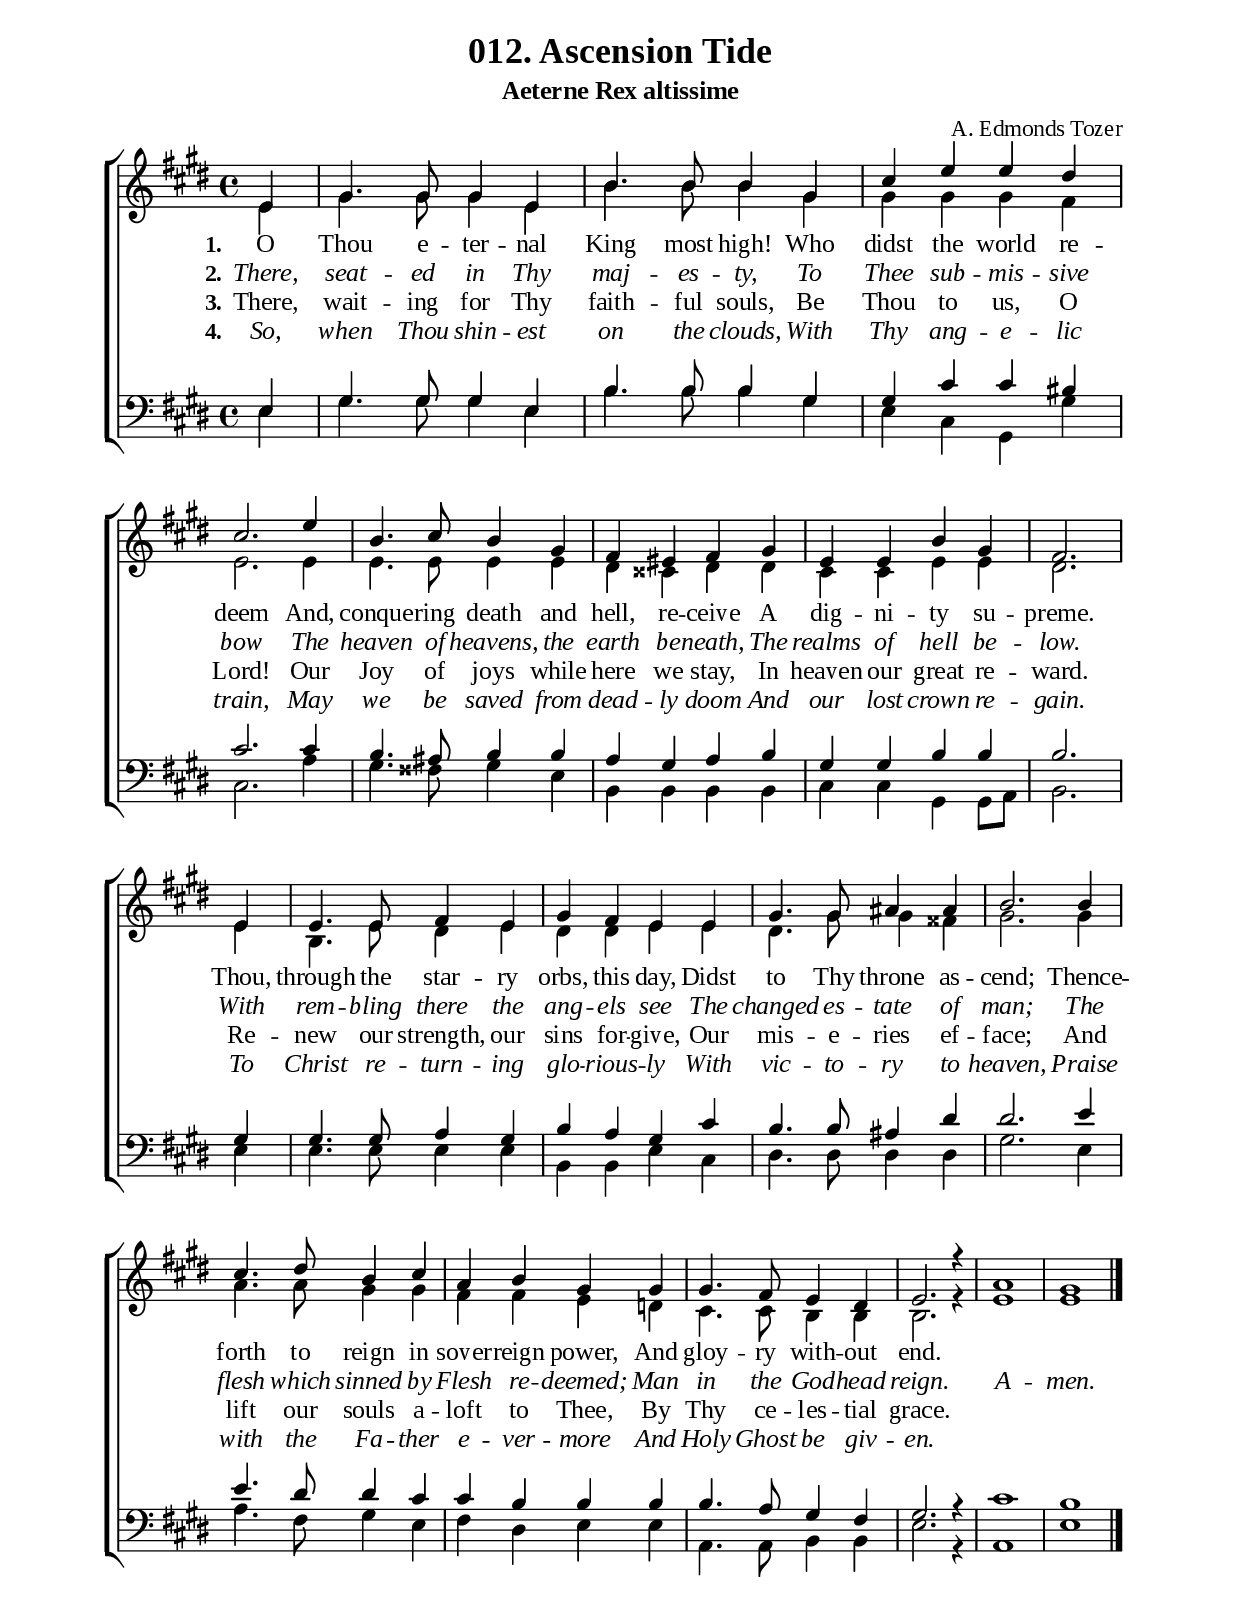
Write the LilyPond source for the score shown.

%%%%%%%%%%%%%%%%%%%%%%%%%%%%%
% CONTENTS OF THIS DOCUMENT
% 1. Common settings
% 2. Soprano verse music
% 3. Alto verse music
% 4. Tenor verse music
% 5. Basso verse music
% 6. Verse lyrics
% 7. Layout
%%%%%%%%%%%%%%%%%%%%%%%%%%%%%

%%%%%%%%%%%%%%%%%%%%%%%%%%%%%
% 1. Common settings
%%%%%%%%%%%%%%%%%%%%%%%%%%%%%
\version "2.18.2"

\header {
  title = "012. Ascension Tide"
  subtitle = "Aeterne Rex altissime"
  %poet = ""
  composer = "A. Edmonds Tozer"
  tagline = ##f
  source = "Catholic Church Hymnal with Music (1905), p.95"
  %site = ""
}

globalSettings= {
  \key e \major
  \time 4/4
  %\override Score.BarNumber.break-visibility = ##(#t #t #t)
  \override Score.BarNumber.break-visibility = ##(#f #f #f)
}

verseSettings = {
  \phrasingSlurDashed
}

\paper {
  #(set-paper-size "a4")
  top-margin = 15\mm
  bottom-margin = 15\mm
  left-margin = 20\mm
  right-margin = 20\mm
  indent = #0
  #(define fonts
	 (make-pango-font-tree "Liberation Serif"
	 		       "Liberation Serif"
			       "Liberation Serif"
			       (/ 20 20)))
}

printItalic = \with {
  \override LyricText.font-shape = #'italic
}

%%%%%%%%%%%%%%%%%%%%%%%%%%%%%
% 2. Soprano verse music
%%%%%%%%%%%%%%%%%%%%%%%%%%%%%
musicVerseSoprano = \relative c' {
\partial 4 e4 |
  %{  1 %} gis4. gis8 gis4 e |
  %{	2 %} b'4. b8 b4 gis |
  %{	3 %} cis e e dis \break \bar "|"
  %{	4 %} cis2. e4 |
  %{	5 %} b4. cis8 b4 gis |
  %{	6 %} fis eis fis gis |
  %{	7 %} e e b' gis |
  %{	8 %} fis2. \break \bar "|"
  \partial 4 e4 |
  %{	9 %} e4. e8 fis4 e |
  %{ 10%} gis fis e e |
  %{ 11%} gis4. gis8 ais4 ais |
  %{ 12%} b2. b4 \break \bar "|"
  %{ 13%} cis4. dis8 b4 cis |
  %{ 14%} a b gis gis |
  %{ 15%} gis4. fis8 e4 dis |
  %{ 16%} e2. r4 |
  %{ 17%} a1 |
  %{ 18%} gis1 \bar "|."
}

%%%%%%%%%%%%%%%%%%%%%%%%%%%%%
% 3. Alto verse music
%%%%%%%%%%%%%%%%%%%%%%%%%%%%%
musicVerseAlto = \relative c' {
\partial 4 e4 |
  %{	1 %} gis4. gis8 gis4 e |
  %{	2 %} b'4. b8 b4 gis |
  %{	3 %} gis gis gis fis |
  %{	4 %} e2. e4 |
  %{	5 %} e4. e8 e4 e |
  %{	6 %} dis cisis dis dis |
  %{	7 %} cis cis e e |
  %{	8 %} dis2. e4 |
  %{	9 %} b4. e8 dis 4 e |
  %{ 10%} dis dis e e |
  %{ 11%} dis4. gis8 gis4 fisis |
  %{ 12%} gis2. gis4 |
  %{ 13%} a4. a8 gis4 gis |
  %{ 14%} fis fis e d |
  %{ 15%} cis4. cis8 b4 b |
  %{ 16%} b2. r4 |
  %{ 17%} e1 |
  %{ 18%} e1
  
}

%%%%%%%%%%%%%%%%%%%%%%%%%%%%%
% 4. Tenor verse music
%%%%%%%%%%%%%%%%%%%%%%%%%%%%%
musicVerseTenor = \relative c' {
\partial 4 e,4 |
  %{	1 %} gis4. gis8 gis4 e |
  %{	2 %} b'4. b8 b4 gis |
  %{	3 %} gis cis cis bis |
  %{	4 %} cis2. cis4 |      
  %{	5 %} b4. ais8 b4 b |
  %{	6 %} a gis a b |
  %{	7 %} gis gis b b |
  %{	8 %} b2. gis4 |
  %{	9 %} gis4. gis8 a4 gis |
  %{ 10%} b a gis cis |
  %{ 11%} b4. b8 ais4 dis |
  %{ 12%} dis2. e4 |
  %{ 13%} e4. dis8 dis4 cis |
  %{ 14%} cis b b b |
  %{ 15%} b4. a8 gis4 fis |
  %{ 16%} gis2. r4 |
  %{ 17%} cis1 |
  %{ 18%} b1
  
}

%%%%%%%%%%%%%%%%%%%%%%%%%%%%%
% 5. Basso verse music
%%%%%%%%%%%%%%%%%%%%%%%%%%%%%
musicVerseBasso = \relative c {
\partial 4 e4 |
  %{	1 %} gis4. gis8 gis4 e |
  %{	2 %} b'4. b8 b4 gis |
  %{	3 %} e cis gis gis' |
  %{	4 %} cis,2. a'4 |
  %{	5 %} gis4. fisis8 gis4 e |
  %{	6 %} b b b b |
  %{	7 %} cis cis gis gis8 a8 |
  %{	8 %} b2. e4 |
  %{	9 %} e4. e8 e4 e |
  %{ 10%} b b e cis |
  %{ 11%} dis4. dis8 dis4 dis |
  %{ 12%} gis2. e4 |
  %{ 13%} a4. fis8 gis4 e |
  %{ 14%} fis dis e e |
  %{ 15%} a,4. a8 b4 b |
  %{ 16%} e2. r4 |
  %{ 17%} a,1 |
  %{ 18%} e'1
  
}

%%%%%%%%%%%%%%%%%%%%%%%%%%%%%
% 6. Verse lyrics
%%%%%%%%%%%%%%%%%%%%%%%%%%%%%
lyricVerseOne = \lyricmode {
  \set stanza = #"1."
  O Thou e -- ter -- nal King most high!
  Who didst the world re -- deem
  And, conque -- ring death and hell,
  re -- ceive A dig -- ni -- ty su -- preme.
  Thou, through the star -- ry orbs, this day,
  Didst to Thy throne as -- cend;
  Thence -- forth to reign in sover -- reign power,
  And gloy -- ry with -- out end.
}

lyricVerseTwo = \lyricmode {
  \set stanza = #"2."
  There, seat -- ed in Thy maj -- es -- ty,
  To Thee sub -- mis -- sive bow
  The heaven of heavens, the earth be -- neath,
  The realms of hell be -- low.
  With rem -- bling there the ang -- els see
  The changed es -- tate of man;
  The flesh which sinned by Flesh re -- deemed;
  Man in the God -- head reign. A -- men.
}

lyricVerseThree = \lyricmode {
  \set stanza = #"3."
  There, wait -- ing for Thy faith -- ful souls,
  Be Thou to us, O Lord!
  Our Joy of joys while here we stay,
  In heaven our great re -- ward.
  Re -- new our strength, our sins for -- give,
  Our mis -- e -- ries ef -- face;
  And lift our souls a -- loft to Thee,
  By Thy ce -- les -- tial grace.
}

lyricVerseFour = \lyricmode {
  \set stanza = #"4."
  So, when Thou shin -- est on the clouds,
  With Thy ang -- e -- lic train,
  May we be saved from dead -- ly doom
  And our lost crown re -- gain.
  To Christ re -- turn -- ing glo -- rious -- ly
  With vic -- to -- ry to heaven,
  Praise with the Fa -- ther e -- ver -- more
  And Holy Ghost be giv -- en.
}


%%%%%%%%%%%%%%%%%%%%%%%%%%%%%
% 7. Layout
%%%%%%%%%%%%%%%%%%%%%%%%%%%%%
\score {
    \new ChoirStaff <<
      \new Staff <<
        \clef "treble"
        \new Voice = "soprano" {
          \voiceOne \globalSettings \verseSettings \stemUp \slurUp \musicVerseSoprano
        }
        \new Voice = "alto" {
          \voiceTwo \globalSettings \verseSettings \stemDown \slurDown \musicVerseAlto
        }
      >>
      \new Lyrics \lyricsto soprano \lyricVerseOne
      \new Lyrics \printItalic \lyricsto soprano \lyricVerseTwo
      \new Lyrics \lyricsto soprano \lyricVerseThree
      \new Lyrics \printItalic \lyricsto soprano \lyricVerseFour
      %\new Lyrics \printItalic \lyricsto soprano \lyricVerseFive
      %\new Lyrics \printItalic \lyricsto soprano \lyricVerseSix
      \new Staff <<
        \clef "bass"
        \new Voice = "tenor" {
          \voiceOne \globalSettings \verseSettings \stemUp \slurUp \musicVerseTenor
        }
        \new Voice = "basso" {
          \voiceTwo \globalSettings \verseSettings \stemDown \slurDown \musicVerseBasso
        }
      >>
    >>
}

